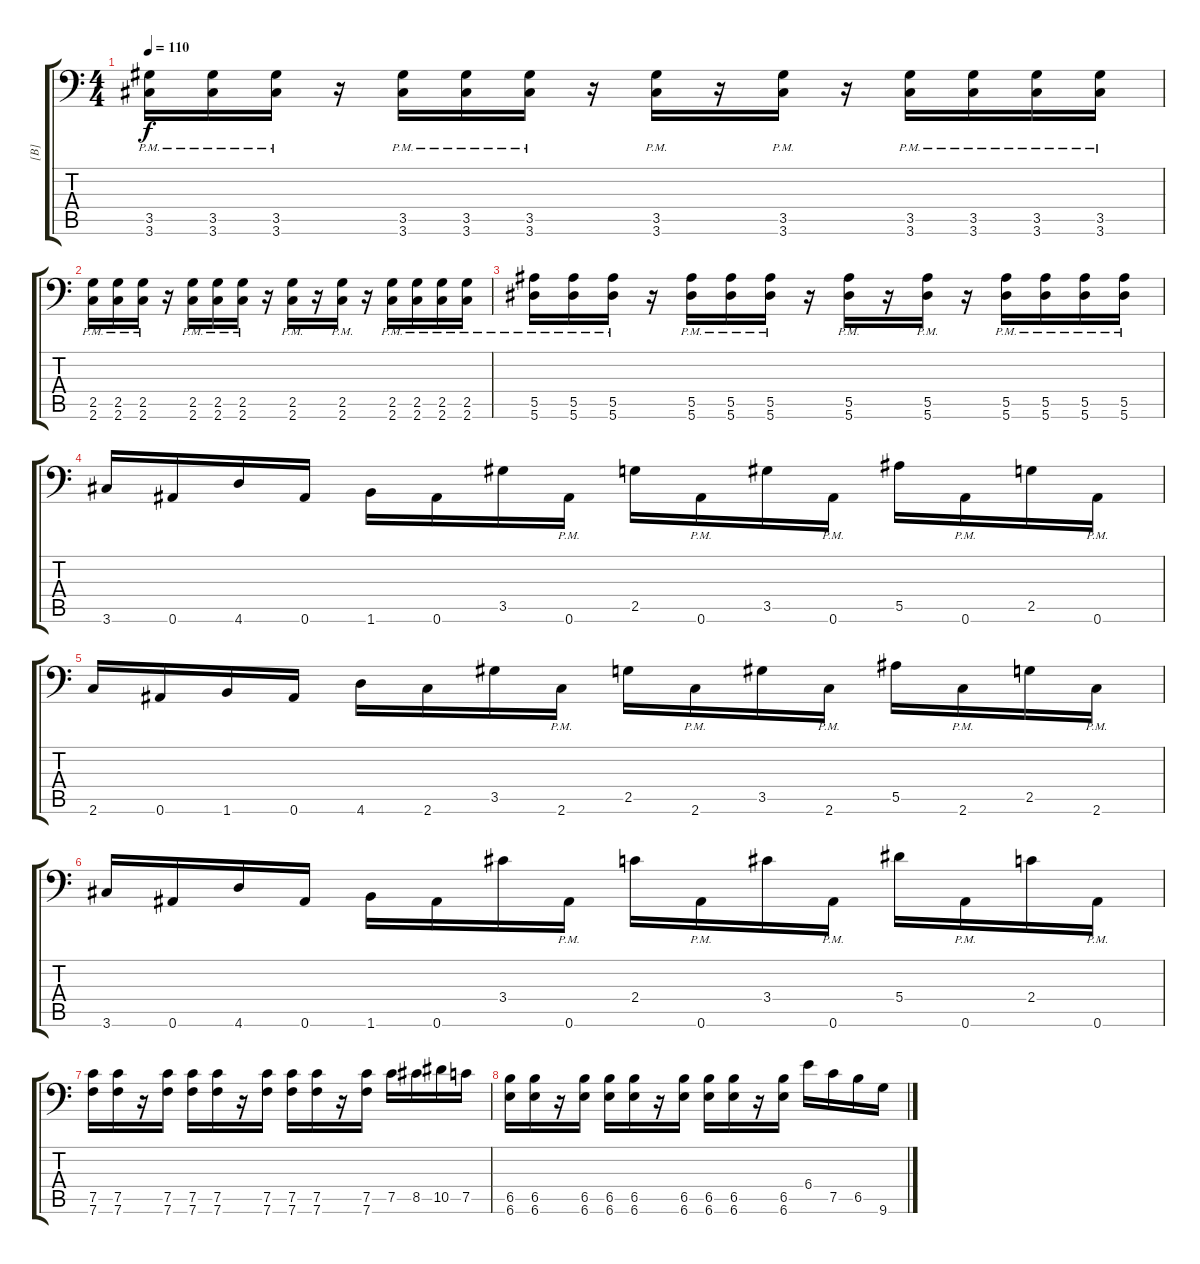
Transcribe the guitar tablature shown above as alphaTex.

\track ("[B]" "[B]") {instrument distortionguitar}
\staff {score tabs}
\tuning (C4 G3 Eb3 Bb2 F2 Bb1) {hide}
\ts (4 4)
\tempo 110
\clef f4
\ks c
(3.5 3.6{pm}).16{dy f} (3.5 3.6{pm}).16 (3.5 3.6{pm}).16 r.16 (3.5 3.6{pm}).16 (3.5 3.6{pm}).16 (3.5 3.6{pm}).16 r.16 (3.5 3.6{pm}).16 r.16 (3.5 3.6{pm}).16 r.16 (3.5 3.6{pm}).16 (3.5 3.6{pm}).16 (3.5 3.6{pm}).16 (3.5 3.6{pm}).16 |
(2.5 2.6{pm}).16 (2.5 2.6{pm}).16 (2.5 2.6{pm}).16 r.16 (2.5 2.6{pm}).16 (2.5 2.6{pm}).16 (2.5 2.6{pm}).16 r.16 (2.5 2.6{pm}).16 r.16 (2.5 2.6{pm}).16 r.16 (2.5 2.6{pm}).16 (2.5 2.6{pm}).16 (2.5 2.6{pm}).16 (2.5 2.6{pm}).16 |
(5.5 5.6{pm}).16 (5.5 5.6{pm}).16 (5.5 5.6{pm}).16 r.16 (5.5 5.6{pm}).16 (5.5 5.6{pm}).16 (5.5 5.6{pm}).16 r.16 (5.5 5.6{pm}).16 r.16 (5.5 5.6{pm}).16 r.16 (5.5 5.6{pm}).16 (5.5 5.6{pm}).16 (5.5 5.6{pm}).16 (5.5 5.6{pm}).16 |
3.6.16 0.6.16 4.6.16 0.6.16 1.6.16 0.6.16 3.5.16 0.6{pm}.16 2.5.16 0.6{pm}.16 3.5.16 0.6{pm}.16 5.5.16 0.6{pm}.16 2.5.16 0.6{pm}.16 |
2.6.16 0.6.16 1.6.16 0.6.16 4.6.16 2.6.16 3.5.16 2.6{pm}.16 2.5.16 2.6{pm}.16 3.5.16 2.6{pm}.16 5.5.16 2.6{pm}.16 2.5.16 2.6{pm}.16 |
3.6.16 0.6.16 4.6.16 0.6.16 1.6.16 0.6.16 3.4.16 0.6{pm}.16 2.4.16 0.6{pm}.16 3.4.16 0.6{pm}.16 5.4.16 0.6{pm}.16 2.4.16 0.6{pm}.16 |
(7.5 7.6).16 (7.5 7.6).16 r.16 (7.5 7.6).16 (7.5 7.6).16 (7.5 7.6).16 r.16 (7.5 7.6).16 (7.5 7.6).16 (7.5 7.6).16 r.16 (7.5 7.6).16 7.5.16 8.5.16 10.5.16 7.5.16 |
(6.5 6.6).16 (6.5 6.6).16 r.16 (6.5 6.6).16 (6.5 6.6).16 (6.5 6.6).16 r.16 (6.5 6.6).16 (6.5 6.6).16 (6.5 6.6).16 r.16 (6.5 6.6).16 6.4.16 7.5.16 6.5.16 9.6.16
